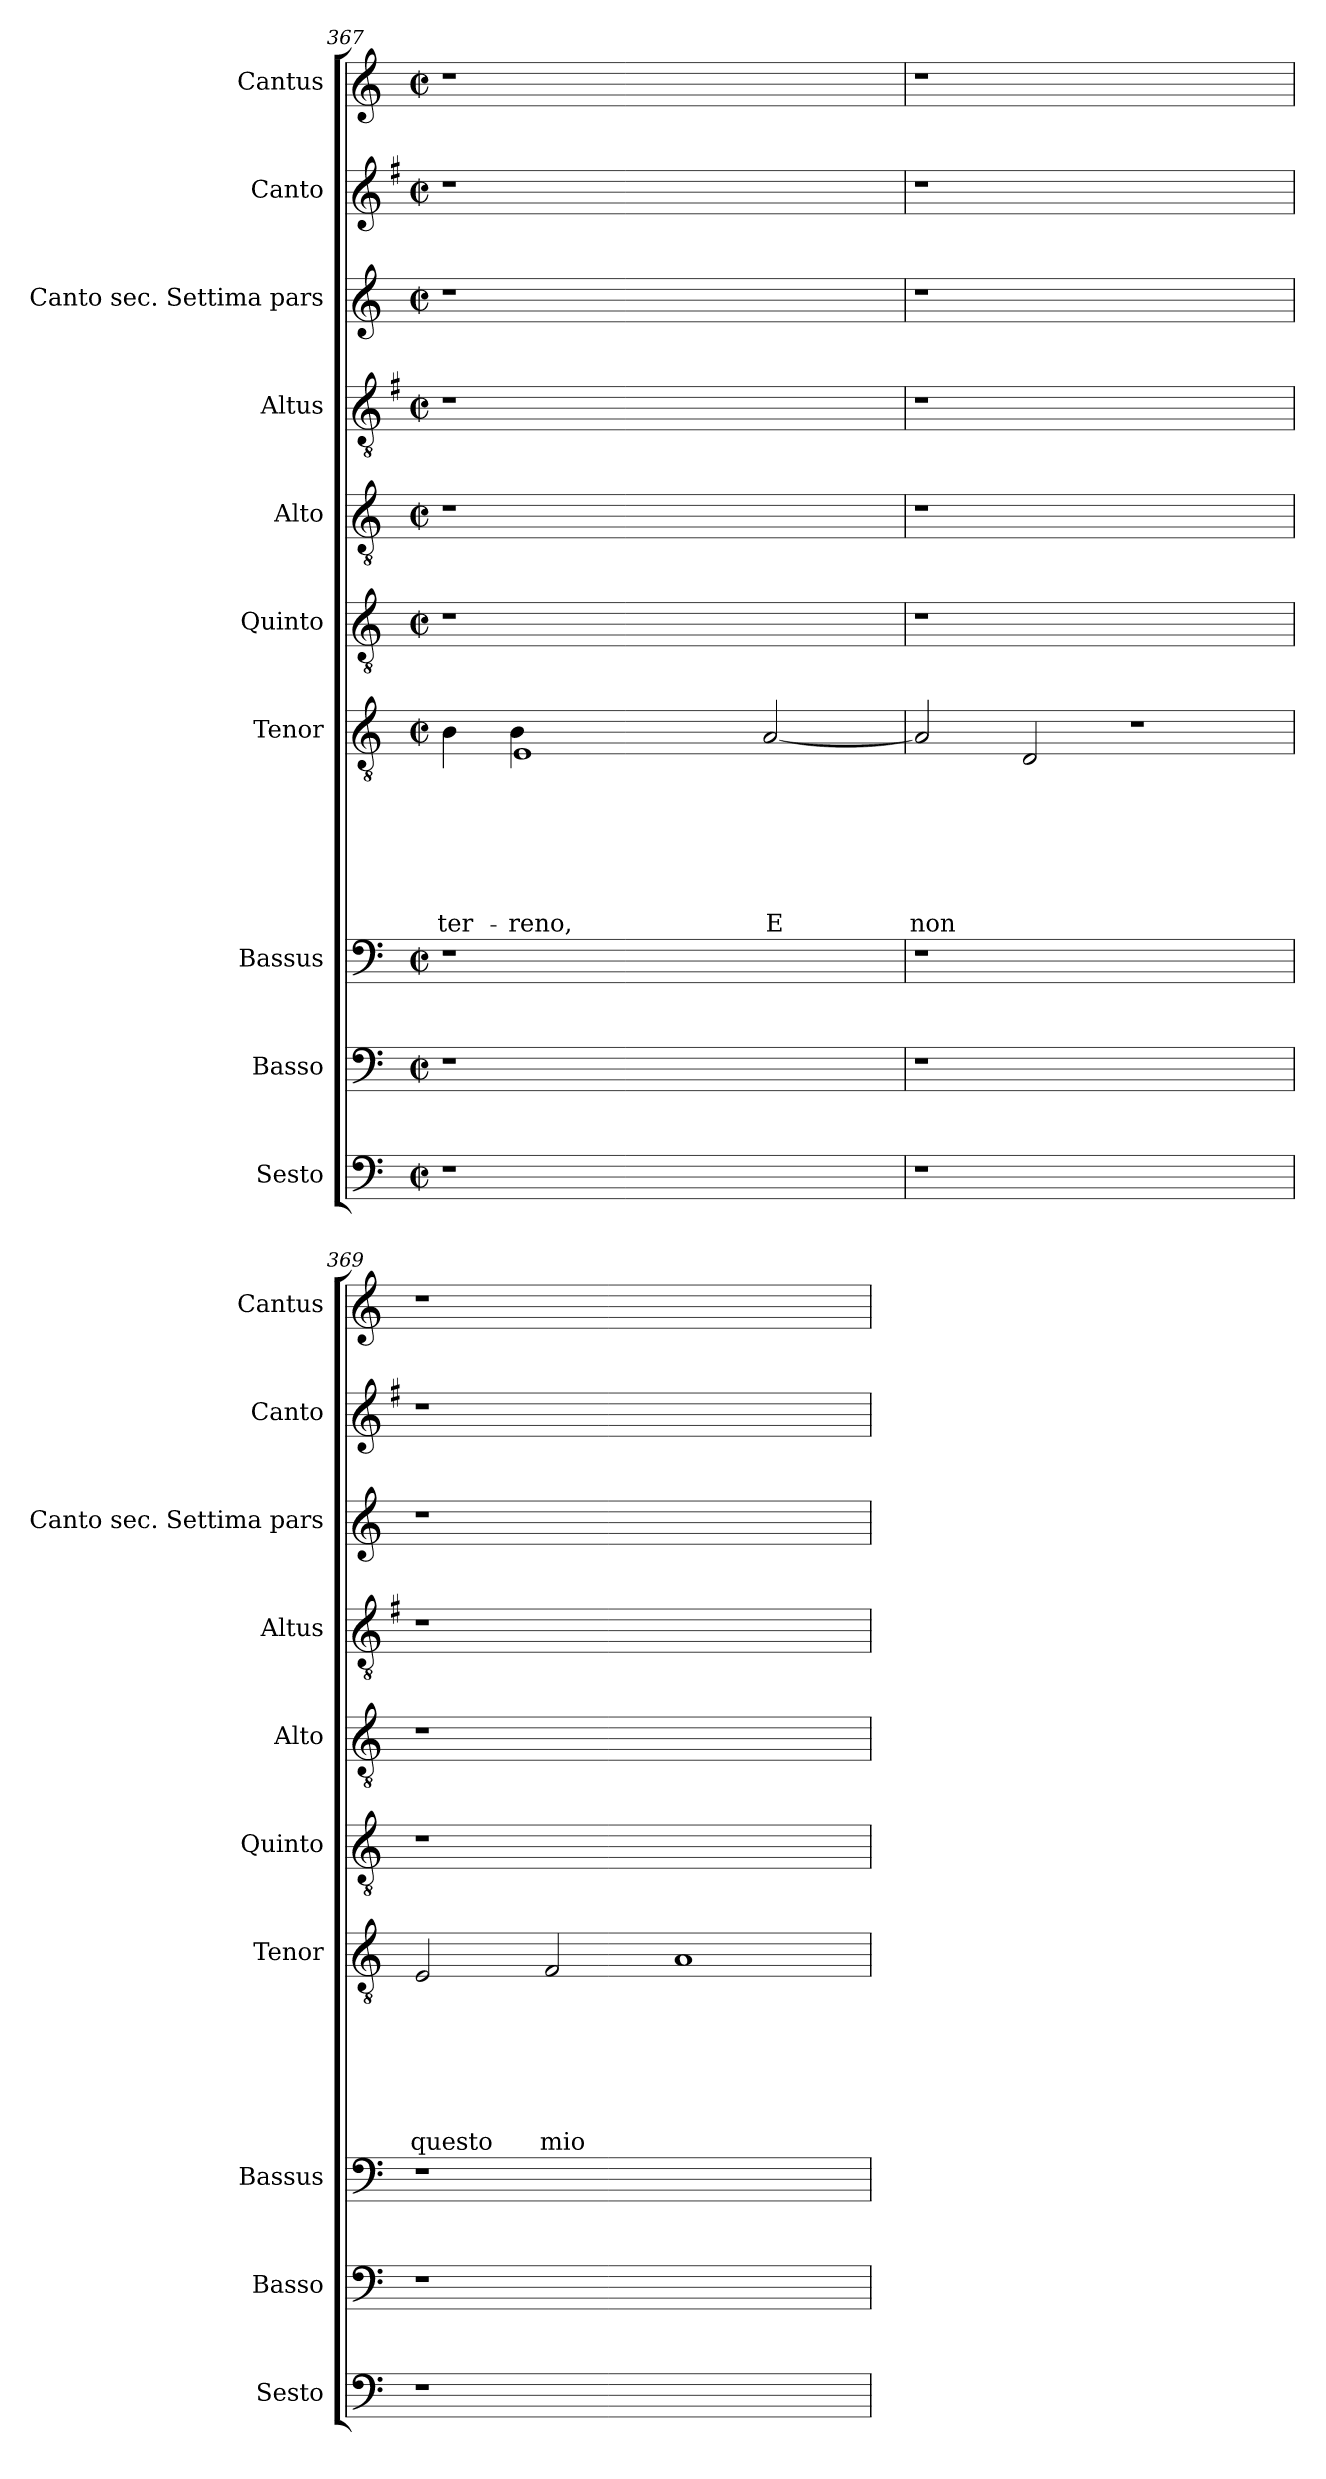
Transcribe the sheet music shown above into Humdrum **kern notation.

**kern	**kern	**kern	**kern	**text	**text	**text	**text	**text	**text	**text	**kern	**kern	**kern	**kern	**kern	**kern
*part10	*part9	*part8	*part7	*part7	*part7	*part7	*part7	*part7	*part7	*part7	*part6	*part5	*part4	*part3	*part2	*part1
*staff10	*staff9	*staff8	*staff7	*staff7	*staff7	*staff7	*staff7	*staff7	*staff7	*staff7	*staff6	*staff5	*staff4	*staff3	*staff2	*staff1
*I"Sesto	*I"Basso	*I"Bassus	*I"Tenor	*	*	*	*	*	*	*	*I"Quinto	*I"Alto	*I"Altus	*I"Canto sec. Settima pars	*I"Canto	*I"Cantus
*I'Sesto	*I'Basso	*I'Bassus	*I'Tenor	*	*	*	*	*	*	*	*I'Quinto	*I'Alto	*I'Altus	*I'Canto sec. Settima pars	*I'Canto	*I'Cantus
*clefF4	*clefF4	*clefF4	*clefGv2	*	*	*	*	*	*	*	*clefGv2	*clefGv2	*clefGv2	*clefG2	*clefG2	*clefG2
*k[]	*k[]	*k[]	*k[]	*	*	*	*	*	*	*	*k[]	*k[]	*k[f#]	*k[]	*k[f#]	*k[]
*C:	*C:	*C:	*C:	*	*	*	*	*	*	*	*C:	*C:	*G:	*C:	*G:	*C:
*M2/2	*M2/2	*M2/2	*M2/2	*	*	*	*	*	*	*	*M2/2	*M2/2	*M2/2	*M2/2	*M2/2	*M2/2
*met(c|)	*met(c|)	*met(c|)	*met(c|)	*	*	*	*	*	*	*	*met(c|)	*met(c|)	*met(c|)	*met(c|)	*met(c|)	*met(c|)
=367	=367	=367	=367	=367	=367	=367	=367	=367	=367	=367	=367	=367	=367	=367	=367	=367
*	*	*	*^	*	*	*	*	*	*	*	*	*	*	*	*	*
!	!	!	!	!	!	!	!	!	!	!	!LO:LY:b	!	!	!	!	!	!
1r	1r	1r	4ryy	4B\	.	.	.	.	.	.	ter-	1r	1r	1r	1r	1r	1r
!	!	!	!	!	!	!	!	!	!	!	!LO:LY:b	!	!	!	!	!	!
.	.	.	1E	4B\	.	.	.	.	.	.	reno,	.	.	.	.	.	.
.	.	.	.	1ryy	.	.	.	.	.	.	.	.	.	.	.	.	.
2.ryy	2.ryy	2.ryy	.	.	.	.	.	.	.	.	.	2.ryy	2.ryy	2.ryy	2.ryy	2.ryy	2.ryy
!	!	!	!	!	!	!	!	!	!	!	!LO:LY:b	!	!	!	!	!	!
.	.	.	[<2A/	.	.	.	.	.	.	.	E	.	.	.	.	.	.
.	.	.	.	4ryy	.	.	.	.	.	.	.	.	.	.	.	.	.
=368	=368	=368	=368	=368	=368	=368	=368	=368	=368	=368	=368	=368	=368	=368	=368	=368	=368
!	!	!	!	!	!	!	!	!	!	!	!LO:LY:b	!	!	!	!	!	!
*	*	*	*v	*v	*	*	*	*	*	*	*	*	*	*	*	*	*
1r	1r	1r	2A/]	.	.	.	.	.	.	-non	1r	1r	1r	1r	1r	1r
.	.	.	2D/	.	.	.	.	.	.	.	.	.	.	.	.	.
1ryy	1ryy	1ryy	1r	.	.	.	.	.	.	.	1ryy	1ryy	1ryy	1ryy	1ryy	1ryy
=369	=369	=369	=369	=369	=369	=369	=369	=369	=369	=369	=369	=369	=369	=369	=369	=369
!	!	!	!	!	!	!	!	!	!	!LO:LY:b	!	!	!	!	!	!
1r	1r	1r	2E/	.	.	.	.	.	.	questo	1r	1r	1r	1r	1r	1r
!	!	!	!	!	!	!	!	!	!	!LO:LY:b	!	!	!	!	!	!
.	.	.	2F/	.	.	.	.	.	.	mio	.	.	.	.	.	.
1ryy	1ryy	1ryy	1A	.	.	.	.	.	.	.	1ryy	1ryy	1ryy	1ryy	1ryy	1ryy
=	=	=	=	=	=	=	=	=	=	=	=	=	=	=	=	=
*-	*-	*-	*-	*-	*-	*-	*-	*-	*-	*-	*-	*-	*-	*-	*-	*-
